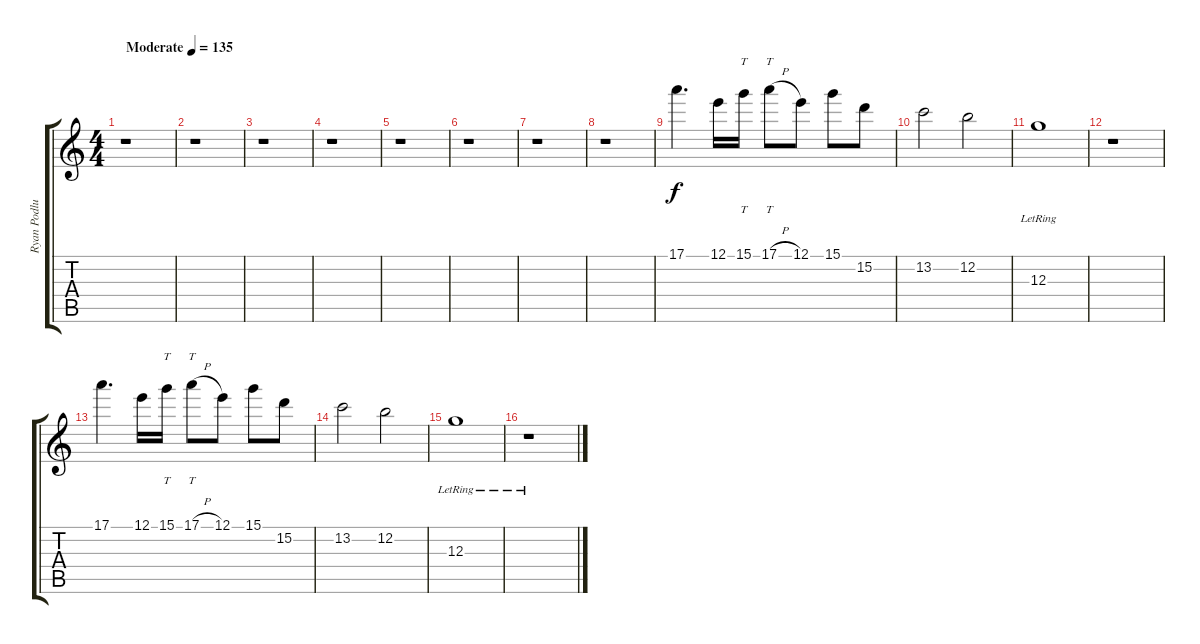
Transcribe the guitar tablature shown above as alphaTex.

\track ("Ryan Podlubny" "Ryan Podlu") {instrument distortionguitar}
\staff {score tabs}
\tuning (E4 B3 G3 D3 A2 E2) {hide}
\ts (4 4)
\tempo (135 "Moderate")
\clef g2
\ks c
r.1{dy f instrument distortionguitar} |
r.1 |
r.1 |
r.1 |
r.1 |
r.1 |
r.1 |
r.1 |
17.1.4{d} 12.1.16 15.1.16{tt} 17.1{h}.8{tt} 12.1.8 15.1.8 15.2.8 |
13.2.2 12.2.2 |
12.3{lr}.1 |
r.1 |
17.1.4{d} 12.1.16 15.1.16{tt} 17.1{h}.8{tt} 12.1.8 15.1.8 15.2.8 |
13.2.2 12.2.2 |
12.3{lr}.1 |
r.1
